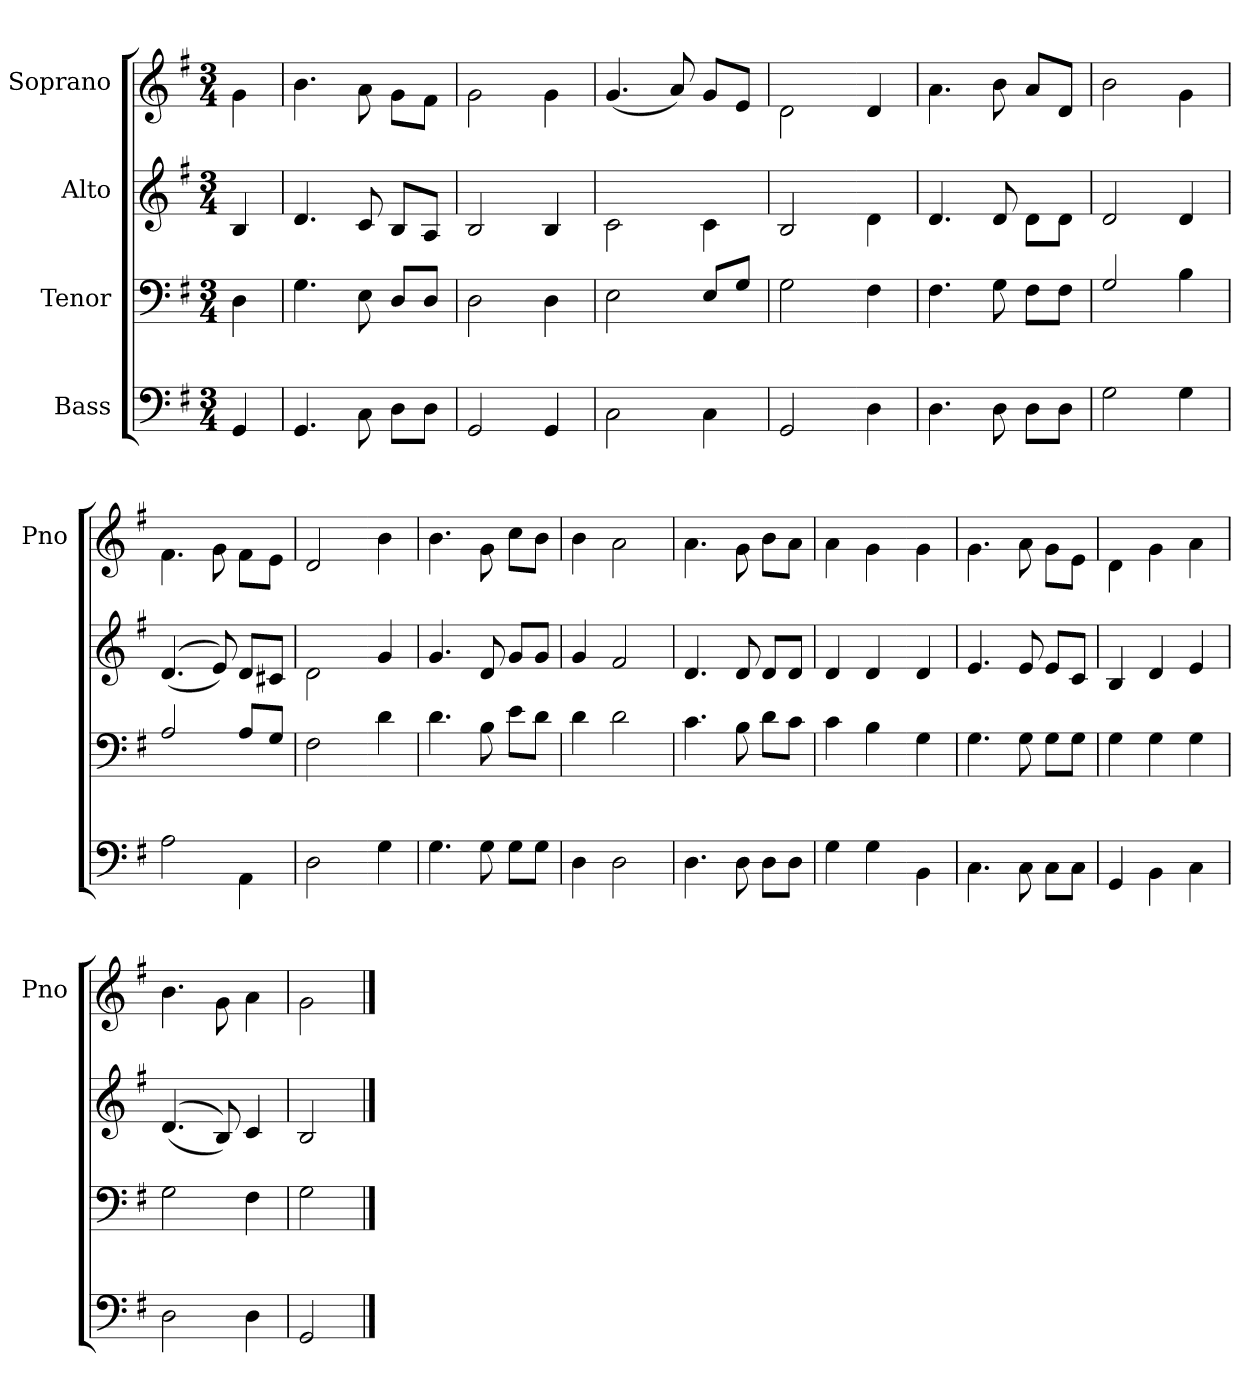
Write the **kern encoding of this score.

**kern	**kern	**kern	**kern
*part4	*part3	*part2	*part1
*staff4	*staff3	*staff2	*staff1
*I"Bass	*I"Tenor	*I"Alto	*I"Soprano
*	*	*	*I'Pno
*clefF4	*clefF4	*clefG2	*clefG2
*k[f#]	*k[f#]	*k[f#]	*k[f#]
*G:	*G:	*G:	*G:
*M3/4	*M3/4	*M3/4	*M3/4
=	=	=	=
4GG/	4D\	4B/	4g\
=	=	=	=
4.GG/	4.G\	4.d/	4.b\
8C\	8E\	8c/	8a\
8D\L	8D/L	8B/L	8g\L
8D\J	8D/J	8A/J	8f#\J
=	=	=	=
2GG/	2D\	2B/	2g\
4GG/	4D\	4B/	4g\
=	=	=	=
2C\	2E\	2c\	(>4.g/
.	.	.	8a/)
4C\	8E/L	4c\	8g/L
.	8G/J	.	8e/J
=	=	=	=
2GG/	2G\	2B/	2d\
=-	=-	=-	=-
4D\	4F#\	4d\	4d/
=	=	=	=
4.D\	4.F#\	4.d/	4.a\
8D\	8G\	8d/	8b\
8D\L	8F#\L	8d\L	8a/L
8D\J	8F#\J	8d\J	8d/J
=	=	=	=
2G\	2G/	2d/	2b\
4G\	4B\	4d/	4g\
=	=	=	=
2A\	2A/	(>(<4.d/	4.f#\
.	.	8e/))	8g\
4AA\	8A/L	8d/L	8f#\L
.	8G/J	8c#X/J	8e\J
=	=	=	=
2D\	2F#\	2d\	2d/
=-	=-	=-	=-
4G\	4d\	4g/	4b\
=	=	=	=
4.G\	4.d\	4.g/	4.b\
8G\	8B\	8d/	8g\
8G\L	8e\L	8g/L	8cc\L
8G\J	8d\J	8g/J	8b\J
=	=	=	=
4D\	4d\	4g/	4b\
2D\	2d\	2f#/	2a\
=	=	=	=
4.D\	4.c\	4.d/	4.a\
8D\	8B\	8d/	8g\
8D\L	8d\L	8d/L	8b\L
8D\J	8c\J	8d/J	8a\J
=	=	=	=
4G\	4c\	4d/	4a\
4G\	4B\	4d/	4g\
=-	=-	=-	=-
4BB\	4G\	4d/	4g\
=	=	=	=
4.C\	4.G\	4.e/	4.g\
8C\	8G\	8e/	8a\
8C\L	8G\L	8e/L	8g\L
8C\J	8G\J	8c/J	8e\J
=	=	=	=
4GG/	4G\	4B/	4d\
4BB\	4G\	4d/	4g\
4C\	4G\	4e/	4a\
=	=	=	=
2D\	2G\	(>(<4.d/	4.b\
.	.	8B/))	8g\
4D\	4F#\	4c/	4a\
=	=	=	=
2GG/	2G\	2B/	2g\
==	==	==	==
*-	*-	*-	*-
